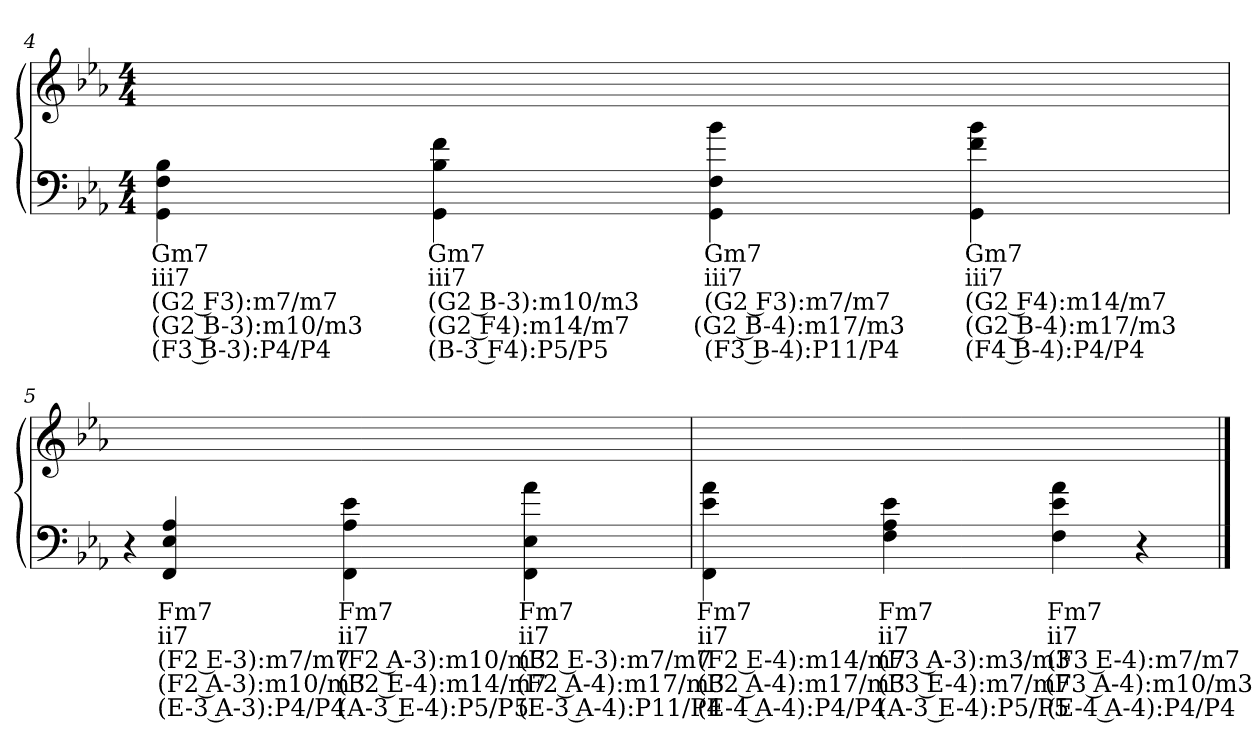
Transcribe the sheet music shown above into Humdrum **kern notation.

**kern	**text	**text	**text	**text	**text	**kern
*part2	*part2	*part2	*part2	*part2	*part2	*part1
*staff2	*staff2	*staff2	*staff2	*staff2	*staff2	*staff1
*clefF4	*	*	*	*	*	*clefG2
*k[b-e-a-]	*	*	*	*	*	*k[b-e-a-]
*E-:	*	*	*	*	*	*E-:
*M4/4	*	*	*	*	*	*M4/4
=4	=4	=4	=4	=4	=4	=4
4GG 4F 4B-	Gm7	iii7	(G2 F3):m7/m7	(G2 B-3):m10/m3	(F3 B-3):P4/P4	1ryy
4GG 4B- 4f	Gm7	iii7	(G2 B-3):m10/m3	(G2 F4):m14/m7	(B-3 F4):P5/P5	.
4GG 4F 4b-	Gm7	iii7	(G2 F3):m7/m7	(G2 B-4):m17/m3	(F3 B-4):P11/P4	.
4GG 4f 4b-	Gm7	iii7	(G2 F4):m14/m7	(G2 B-4):m17/m3	(F4 B-4):P4/P4	.
=5	=5	=5	=5	=5	=5	=5
4r	.	.	.	.	.	1ryy
4FF 4E- 4A-	Fm7	ii7	(F2 E-3):m7/m7	(F2 A-3):m10/m3	(E-3 A-3):P4/P4	.
4FF 4A- 4e-	Fm7	ii7	(F2 A-3):m10/m3	(F2 E-4):m14/m7	(A-3 E-4):P5/P5	.
4FF 4E- 4a-	Fm7	ii7	(F2 E-3):m7/m7	(F2 A-4):m17/m3	(E-3 A-4):P11/P4	.
=6	=6	=6	=6	=6	=6	=6
4FF 4e- 4a-	Fm7	ii7	(F2 E-4):m14/m7	(F2 A-4):m17/m3	(E-4 A-4):P4/P4	1ryy
4F 4A- 4e-	Fm7	ii7	(F3 A-3):m3/m3	(F3 E-4):m7/m7	(A-3 E-4):P5/P5	.
4F 4e- 4a-	Fm7	ii7	(F3 E-4):m7/m7	(F3 A-4):m10/m3	(E-4 A-4):P4/P4	.
4r	.	.	.	.	.	.
==	==	==	==	==	==	==
*-	*-	*-	*-	*-	*-	*-
